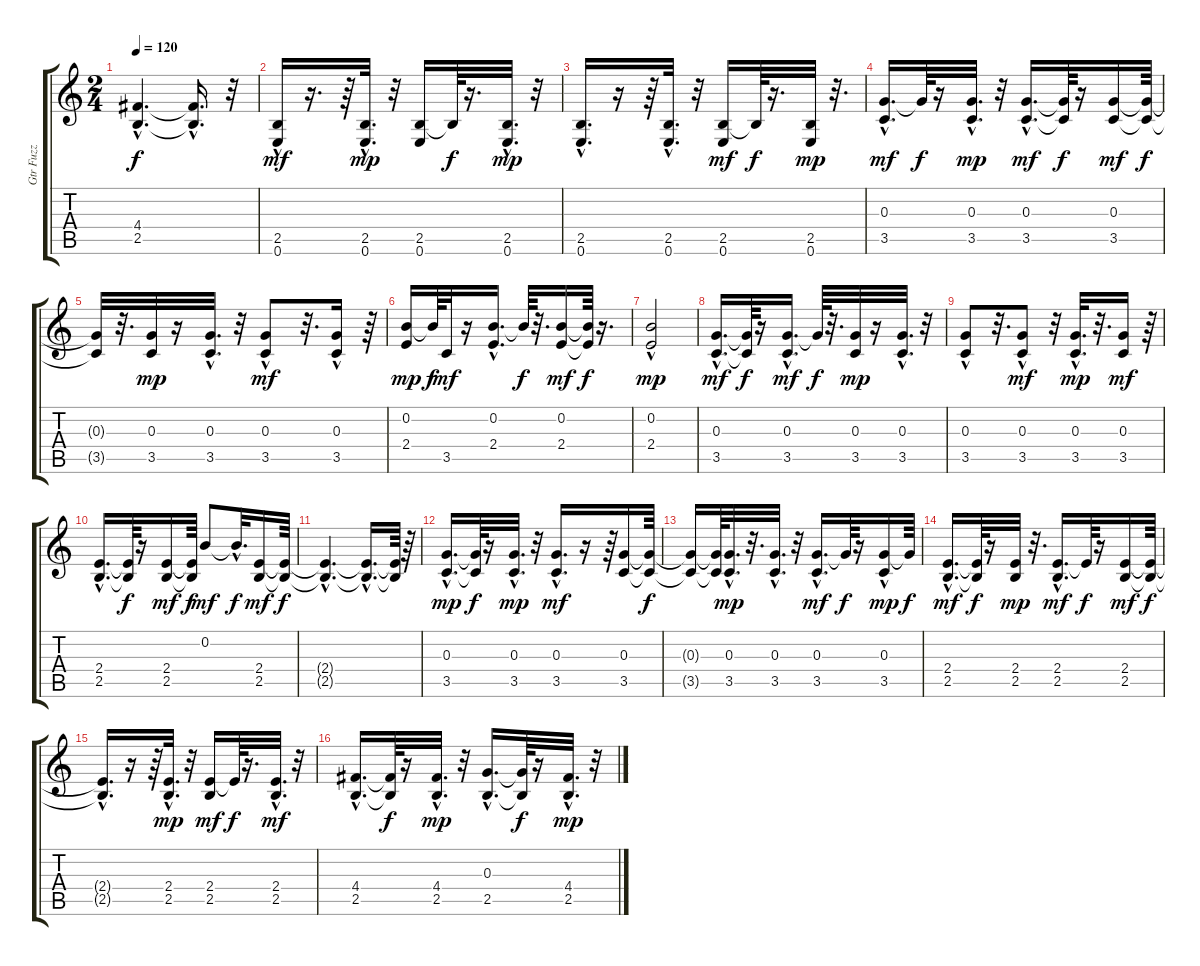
\track ("Gtr Fuzz" "Gtr Fuzz") {instrument electricguitarjazz}
\staff {score tabs}
\tuning (E4 B3 G3 D3 A2 E2) {hide}
\ts (2 4)
\tempo 120
\clef g2
\ks c
(4.4{hac t} 2.5{hac t}).4{d dy f} (4.4{hac t} 2.5{t}).16{d} r.32 |
(2.5 0.6{hac}).16{dy mf} r.16{d} r.64 (2.5{hac} 0.6).32{d dy mp} r.32 (2.5 0.6).16 2.5{t}.64{dy f} r.16{d} (2.5{hac} 0.6{hac}).32{d dy mp} r.32 |
(2.5{hac} 0.6).16{d} r.16 r.64 (2.5{hac} 0.6{hac}).32{d} r.32 (2.5 0.6).16{dy mf} 2.5{t}.64{dy f} r.16{d} (2.5 0.6).32{dy mp} r.32{d} |
(0.3{hac} 3.5{hac}).16{d dy mf} 0.3{t}.64{dy f} r.16 (0.3{hac} 3.5{hac}).32{d dy mp} r.32 (0.3{hac} 3.5{hac}).16{d dy mf} (0.3{t} 3.5{t}).64{dy f} r.16 (0.3 3.5).16{dy mf} (0.3{t} 3.5{t}).64{dy f} |
(0.3{t} 3.5{t}).32 r.32{d} (0.3 3.5).32{dy mp} r.16 (0.3{hac} 3.5).32{d} r.32 (0.3 3.5{hac}).8{dy mf} r.32{d} (0.3{hac} 3.5).16 r.64 |
(0.2 2.4).16{dy mp} 0.2{t}.64{dy f} 3.5.32{dy mf} r.16 (0.2{hac} 2.4{hac}).16{d} 0.2{t}.64{dy f} r.32{d} (0.2 2.4).16{dy mf} (0.2{t} 2.4{t}).64{dy f} r.16{d} |
(0.2 2.4{hac}).2{dy mp} |
(0.3{hac} 3.5{hac}).16{d dy mf} (0.3{t} 3.5{t}).64{dy f} r.16 (0.3{hac} 3.5{hac}).16{d dy mf} 0.3{t}.64{dy f} r.32{d} (0.3 3.5).32{dy mp} r.16 (0.3{hac} 3.5).32{d} r.32 |
(0.3 3.5{hac}).8 r.32{d} (0.3 3.5{hac}).8{dy mf} r.32 (0.3{hac} 3.5{hac}).32{d dy mp} r.32{d} (0.3 3.5).16{dy mf} r.64 |
(2.4{hac} 2.5{hac}).16{d} (2.4{t} 2.5{t}).64{dy f} r.16 (2.4 2.5).16{dy mf} (2.4{t} 2.5{t}).64{dy f} 0.2.8{dy mf} 0.2{hac t}.32{d dy f} (2.4 2.5).16{dy mf} (2.4{t} 2.5{t}).64{dy f} |
(2.4{hac t} 2.5{hac t}).4{d} (2.4{hac t} 2.5{hac t}).16{d} (2.4{t} 2.5{t}).64 r.64 |
(0.3{hac} 3.5{hac}).16{d dy mp} (0.3{t} 3.5{t}).64{dy f} r.16 (0.3{hac} 3.5).32{d dy mp} r.32 (0.3{hac} 3.5{hac}).16{d dy mf} r.16 r.64 (0.3 3.5).16 (0.3{t} 3.5{t}).64{dy f} |
(0.3{t} 3.5{t}).16 (0.3{t} 3.5{t}).64 (0.3{hac} 3.5).32{d dy mp} r.32{d} (0.3{hac} 3.5).32{d} r.32 (0.3{hac} 3.5{hac}).16{d dy mf} 0.3{t}.64{dy f} r.16 (0.3 3.5{hac}).16{dy mp} 0.3{t}.64{dy f} |
(2.4{hac} 2.5{hac}).16{d dy mf} (2.4{t} 2.5{t}).64{dy f} r.16 (2.4 2.5).32{dy mp} r.32{d} (2.4{hac} 2.5{hac}).16{d dy mf} 2.4{t}.64{dy f} r.16 (2.4 2.5).16{dy mf} (2.4{t} 2.5{t}).64{dy f} |
(2.4{t} 2.5{hac t}).16{d} r.16 r.64 (2.4{hac} 2.5).32{d dy mp} r.32 (2.4 2.5).16{dy mf} 2.4{t}.64{dy f} r.16{d} (2.4{hac} 2.5).32{d dy mf} r.32 |
(4.4{hac} 2.5{hac}).16{d} (4.4{t} 2.5{t}).64{dy f} r.16 (4.4{hac} 2.5{hac}).32{d dy mp} r.32 (0.3{hac} 2.5{hac}).16{d} (0.3{t} 2.5{t}).64{dy f} r.16 (4.4{hac} 2.5{hac}).32{d dy mp} r.32
